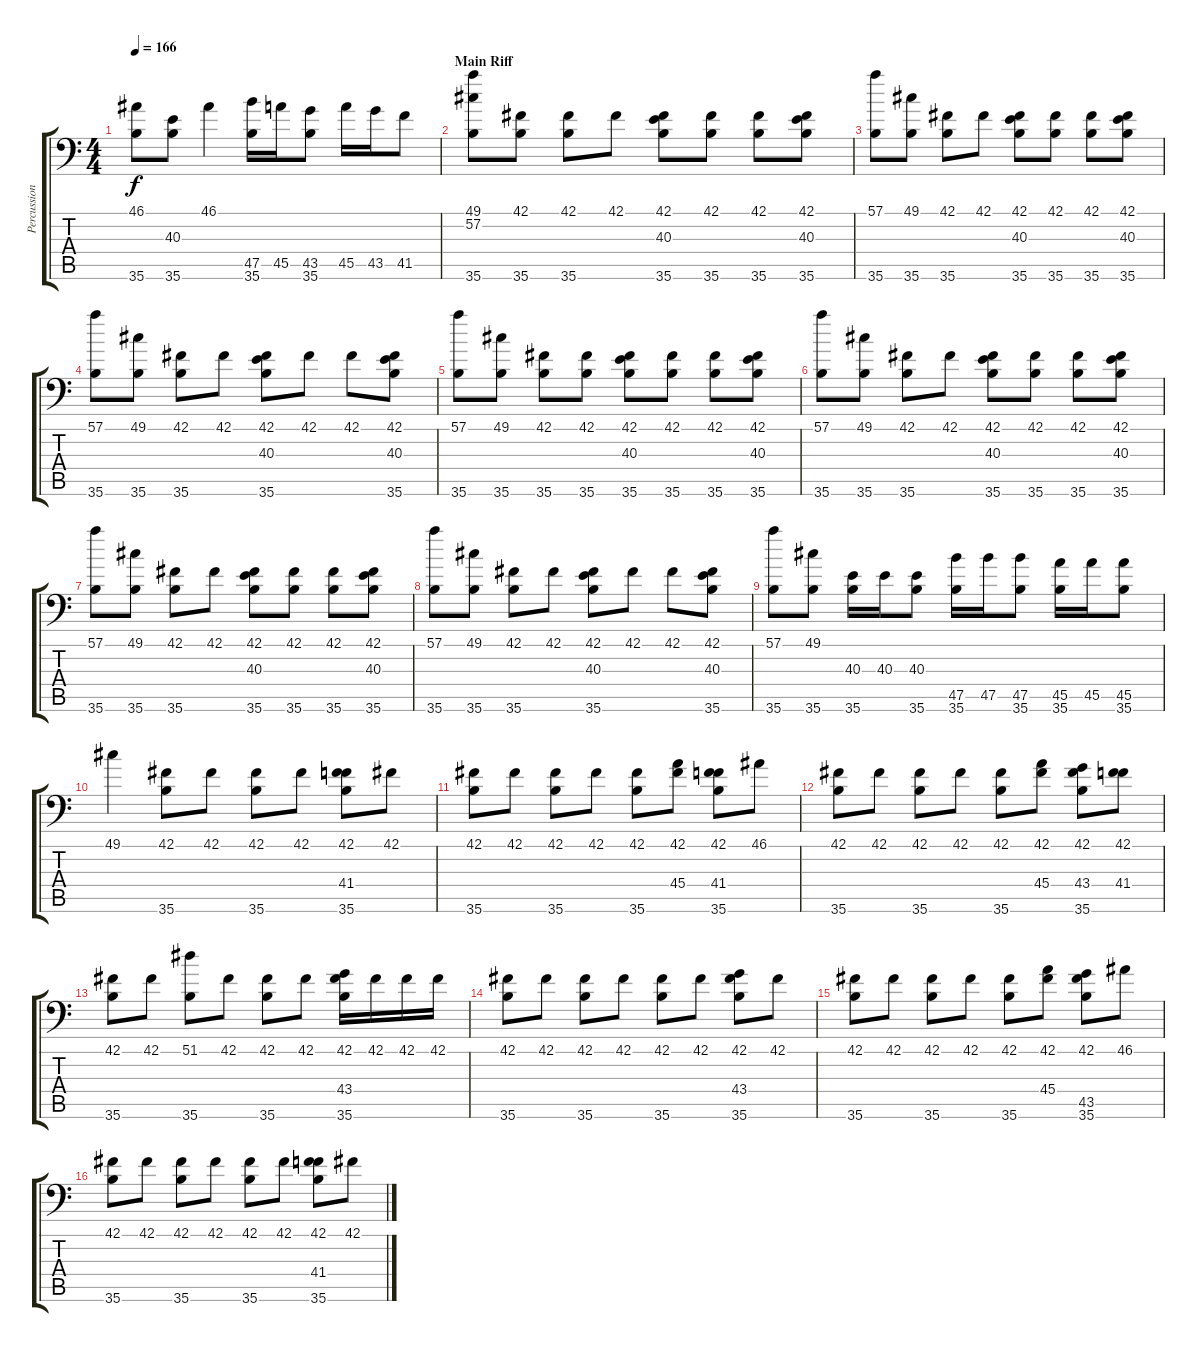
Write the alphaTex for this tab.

\track ("Percussion" "Percussion") {instrument acousticgrandpiano}
\staff {score tabs}
\tuning (C-1 C-1 C-1 C-1 C-1 C-1) {hide}
\ts (4 4)
\tempo 166
\clef f4
\ks c
(46.1 35.6).8{dy f} (40.3 35.6).8 46.1.4 (47.5 35.6).16 45.5.16 (43.5 35.6).8 45.5.16 43.5.16 41.5.8 |
\section ("" "Main Riff")
(49.1 57.2 35.6).8 (42.1 35.6).8 (42.1 35.6).8 42.1.8 (42.1 40.3 35.6).8 (42.1 35.6).8 (42.1 35.6).8 (42.1 40.3 35.6).8 |
(57.1 35.6).8 (49.1 35.6).8 (42.1 35.6).8 42.1.8 (42.1 40.3 35.6).8 (42.1 35.6).8 (42.1 35.6).8 (42.1 40.3 35.6).8 |
(57.1 35.6).8 (49.1 35.6).8 (42.1 35.6).8 42.1.8 (42.1 40.3 35.6).8 42.1.8 42.1.8 (42.1 40.3 35.6).8 |
(57.1 35.6).8 (49.1 35.6).8 (42.1 35.6).8 (42.1 35.6).8 (42.1 40.3 35.6).8 (42.1 35.6).8 (42.1 35.6).8 (42.1 40.3 35.6).8 |
(57.1 35.6).8 (49.1 35.6).8 (42.1 35.6).8 42.1.8 (42.1 40.3 35.6).8 (42.1 35.6).8 (42.1 35.6).8 (42.1 40.3 35.6).8 |
(57.1 35.6).8 (49.1 35.6).8 (42.1 35.6).8 42.1.8 (42.1 40.3 35.6).8 (42.1 35.6).8 (42.1 35.6).8 (42.1 40.3 35.6).8 |
(57.1 35.6).8 (49.1 35.6).8 (42.1 35.6).8 42.1.8 (42.1 40.3 35.6).8 42.1.8 42.1.8 (42.1 40.3 35.6).8 |
(57.1 35.6).8 (49.1 35.6).8 (40.3 35.6).16 40.3.16 (40.3 35.6).8 (47.5 35.6).16 47.5.16 (47.5 35.6).8 (45.5 35.6).16 45.5.16 (45.5 35.6).8 |
49.1.4 (42.1 35.6).8 42.1.8 (42.1 35.6).8 42.1.8 (42.1 41.4 35.6).8 42.1.8 |
(42.1 35.6).8 42.1.8 (42.1 35.6).8 42.1.8 (42.1 35.6).8 (42.1 45.4).8 (42.1 41.4 35.6).8 46.1.8 |
(42.1 35.6).8 42.1.8 (42.1 35.6).8 42.1.8 (42.1 35.6).8 (42.1 45.4).8 (42.1 43.4 35.6).8 (42.1 41.4).8 |
(42.1 35.6).8 42.1.8 (51.1 35.6).8 42.1.8 (42.1 35.6).8 42.1.8 (42.1 43.4 35.6).16 42.1.16 42.1.16 42.1.16 |
(42.1 35.6).8 42.1.8 (42.1 35.6).8 42.1.8 (42.1 35.6).8 42.1.8 (42.1 43.4 35.6).8 42.1.8 |
(42.1 35.6).8 42.1.8 (42.1 35.6).8 42.1.8 (42.1 35.6).8 (42.1 45.4).8 (42.1 43.5 35.6).8 46.1.8 |
(42.1 35.6).8 42.1.8 (42.1 35.6).8 42.1.8 (42.1 35.6).8 42.1.8 (42.1 41.4 35.6).8 42.1.8
